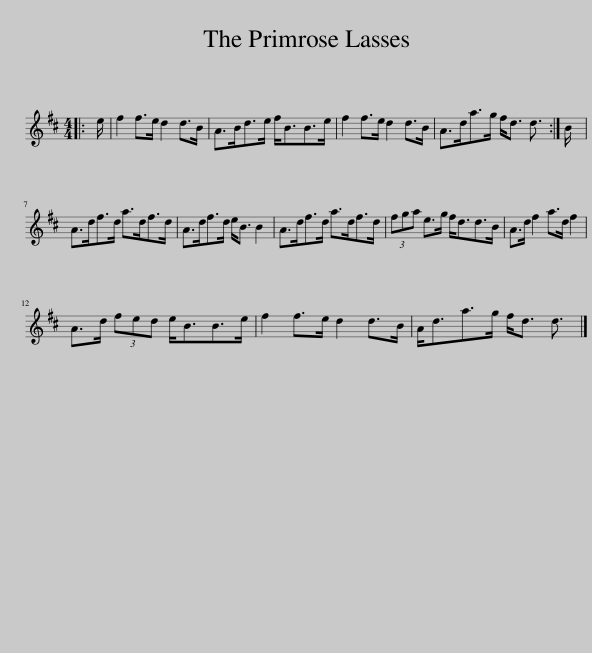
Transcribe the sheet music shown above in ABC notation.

X:1
L:1/8
M:4/4
I:linebreak $
K:D
V:1 treble
V:1
|: e/ | f2 f>e d2 d>B | A>Bd>e f<BB>e | f2 f>e d2 d>B | A>da>g f<d d3/2 :| %5
 B/ |$ A>df>d a>df>d | A>df>d e<B B2 | A>df>d a>df>d | (3fga e>g f<dd>B | %10
 A>d f2 a>d f2 |$ A>d (3fed e<BB>e | f2 f>e d2 d>B | A<da>g f<d d3/2 |] %14
